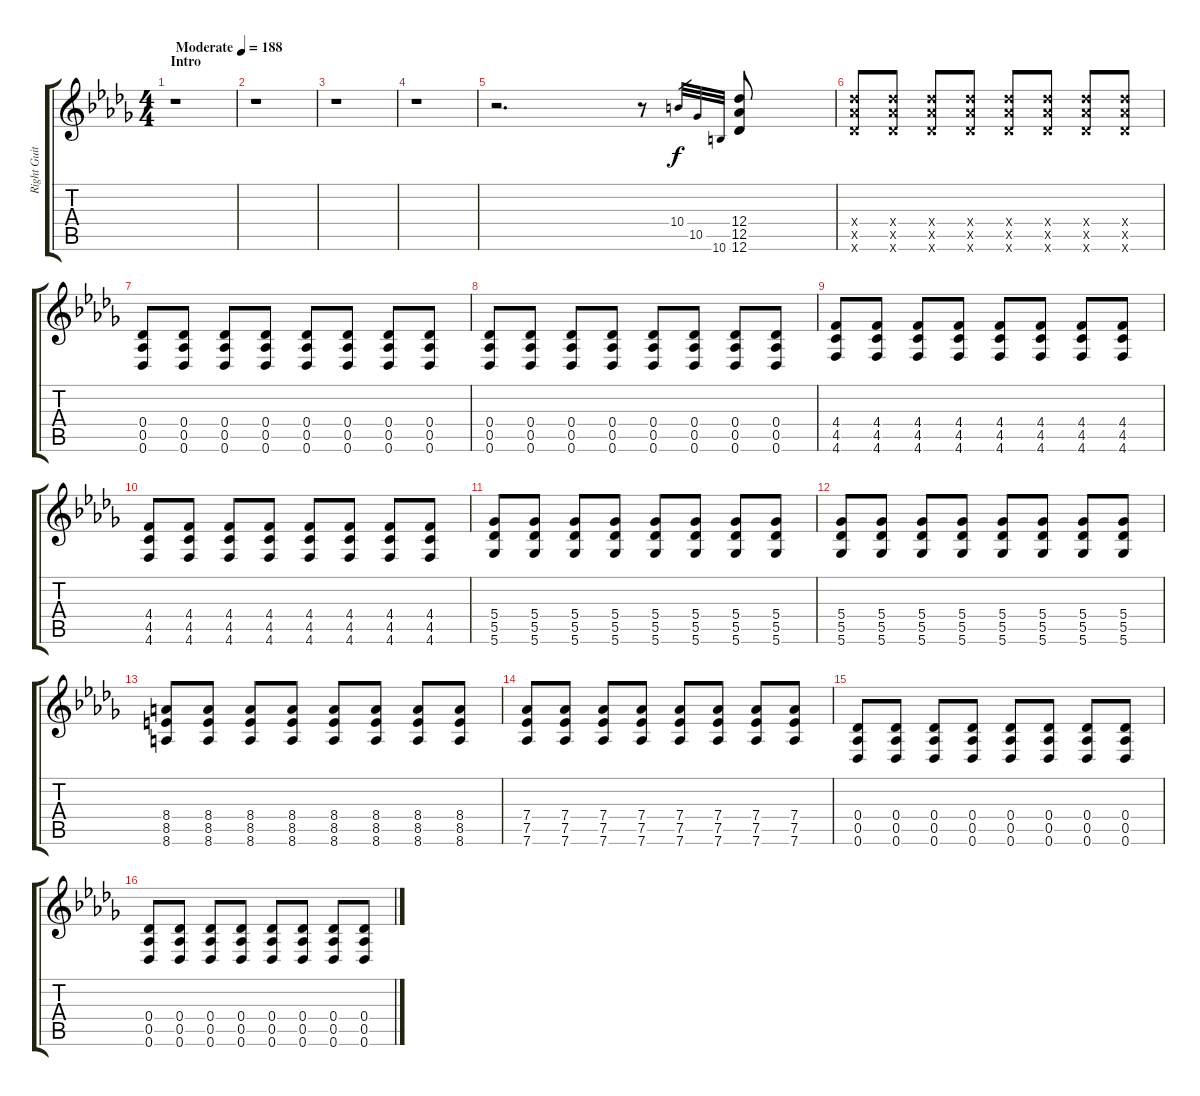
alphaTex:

\track ("Right Guitar" "Right Guit") {instrument overdrivenguitar}
\staff {score tabs}
\tuning (Eb4 Bb3 Gb3 Db3 Ab2 Db2) {hide}
\ts (4 4)
\section ("" "Intro")
\tempo (188 "Moderate")
\clef g2
\ks db
r.1{dy f instrument overdrivenguitar} |
r.1 |
r.1 |
r.1 |
r.2{d} r.8 10.4.32{gr} 10.5.32{gr} 10.6.32{gr} (12.4 12.5 12.6).8 |
(12.4{x} 12.5{x} 12.6{x}).8 (12.4{x} 12.5{x} 12.6{x}).8 (12.4{x} 12.5{x} 12.6{x}).8 (12.4{x} 12.5{x} 12.6{x}).8 (12.4{x} 12.5{x} 12.6{x}).8 (12.4{x} 12.5{x} 12.6{x}).8 (12.4{x} 12.5{x} 12.6{x}).8 (12.4{x} 12.5{x} 12.6{x}).8 |
(0.4 0.5 0.6).8 (0.4 0.5 0.6).8 (0.4 0.5 0.6).8 (0.4 0.5 0.6).8 (0.4 0.5 0.6).8 (0.4 0.5 0.6).8 (0.4 0.5 0.6).8 (0.4 0.5 0.6).8 |
(0.4 0.5 0.6).8 (0.4 0.5 0.6).8 (0.4 0.5 0.6).8 (0.4 0.5 0.6).8 (0.4 0.5 0.6).8 (0.4 0.5 0.6).8 (0.4 0.5 0.6).8 (0.4 0.5 0.6).8 |
(4.4 4.5 4.6).8 (4.4 4.5 4.6).8 (4.4 4.5 4.6).8 (4.4 4.5 4.6).8 (4.4 4.5 4.6).8 (4.4 4.5 4.6).8 (4.4 4.5 4.6).8 (4.4 4.5 4.6).8 |
(4.4 4.5 4.6).8 (4.4 4.5 4.6).8 (4.4 4.5 4.6).8 (4.4 4.5 4.6).8 (4.4 4.5 4.6).8 (4.4 4.5 4.6).8 (4.4 4.5 4.6).8 (4.4 4.5 4.6).8 |
(5.4 5.5 5.6).8 (5.4 5.5 5.6).8 (5.4 5.5 5.6).8 (5.4 5.5 5.6).8 (5.4 5.5 5.6).8 (5.4 5.5 5.6).8 (5.4 5.5 5.6).8 (5.4 5.5 5.6).8 |
(5.4 5.5 5.6).8 (5.4 5.5 5.6).8 (5.4 5.5 5.6).8 (5.4 5.5 5.6).8 (5.4 5.5 5.6).8 (5.4 5.5 5.6).8 (5.4 5.5 5.6).8 (5.4 5.5 5.6).8 |
(8.4 8.5 8.6).8 (8.4 8.5 8.6).8 (8.4 8.5 8.6).8 (8.4 8.5 8.6).8 (8.4 8.5 8.6).8 (8.4 8.5 8.6).8 (8.4 8.5 8.6).8 (8.4 8.5 8.6).8 |
(7.4 7.5 7.6).8 (7.4 7.5 7.6).8 (7.4 7.5 7.6).8 (7.4 7.5 7.6).8 (7.4 7.5 7.6).8 (7.4 7.5 7.6).8 (7.4 7.5 7.6).8 (7.4 7.5 7.6).8 |
(0.4 0.5 0.6).8 (0.4 0.5 0.6).8 (0.4 0.5 0.6).8 (0.4 0.5 0.6).8 (0.4 0.5 0.6).8 (0.4 0.5 0.6).8 (0.4 0.5 0.6).8 (0.4 0.5 0.6).8 |
(0.4 0.5 0.6).8 (0.4 0.5 0.6).8 (0.4 0.5 0.6).8 (0.4 0.5 0.6).8 (0.4 0.5 0.6).8 (0.4 0.5 0.6).8 (0.4 0.5 0.6).8 (0.4 0.5 0.6).8
